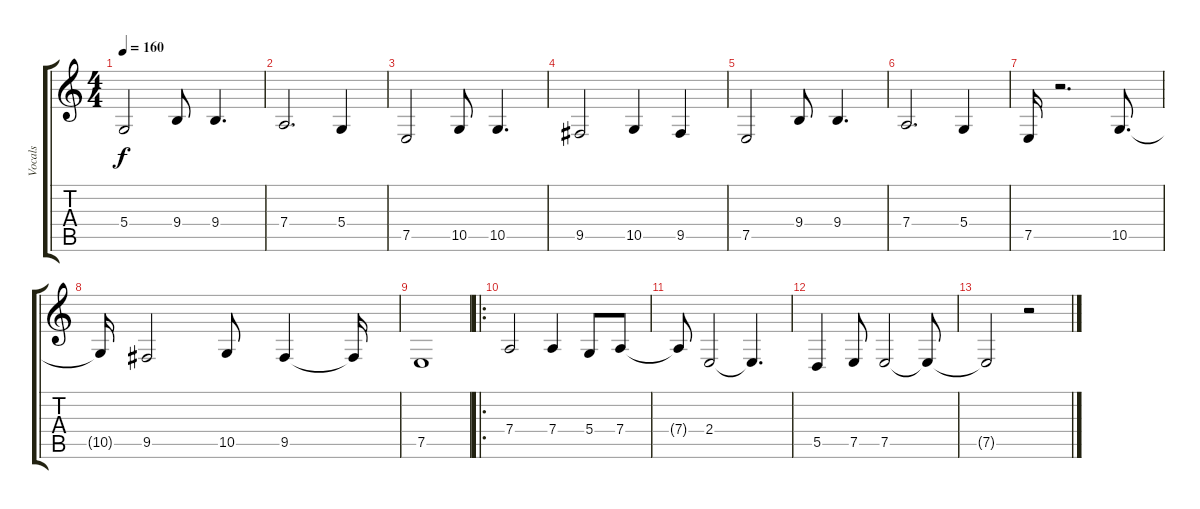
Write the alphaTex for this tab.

\track ("Vocals" "Vocals") {mute instrument baritonesax}
\staff {score tabs}
\tuning (E4 B3 G3 D3 A2 E2) {hide}
\ts (4 4)
\tempo 160
\clef g2
\ks c
5.4.2{dy f} 9.4.8 9.4.4{d} |
7.4.2{d} 5.4.4 |
7.5.2 10.5.8 10.5.4{d} |
9.5.2 10.5.4 9.5.4 |
7.5.2 9.4.8 9.4.4{d} |
7.4.2{d} 5.4.4 |
7.5.16 r.2{d} 10.5.8{d} |
10.5{t}.16 9.5.2 10.5.8 9.5.4 9.5{t}.16 |
7.5.1 |
\ro
7.4.2 7.4.4 5.4.8 7.4.8 |
7.4{t}.8 2.4.2 2.4{t}.4{d} |
5.5.4 7.5.8 7.5.2 7.5{t}.8 |
7.5{t}.2 r.2
